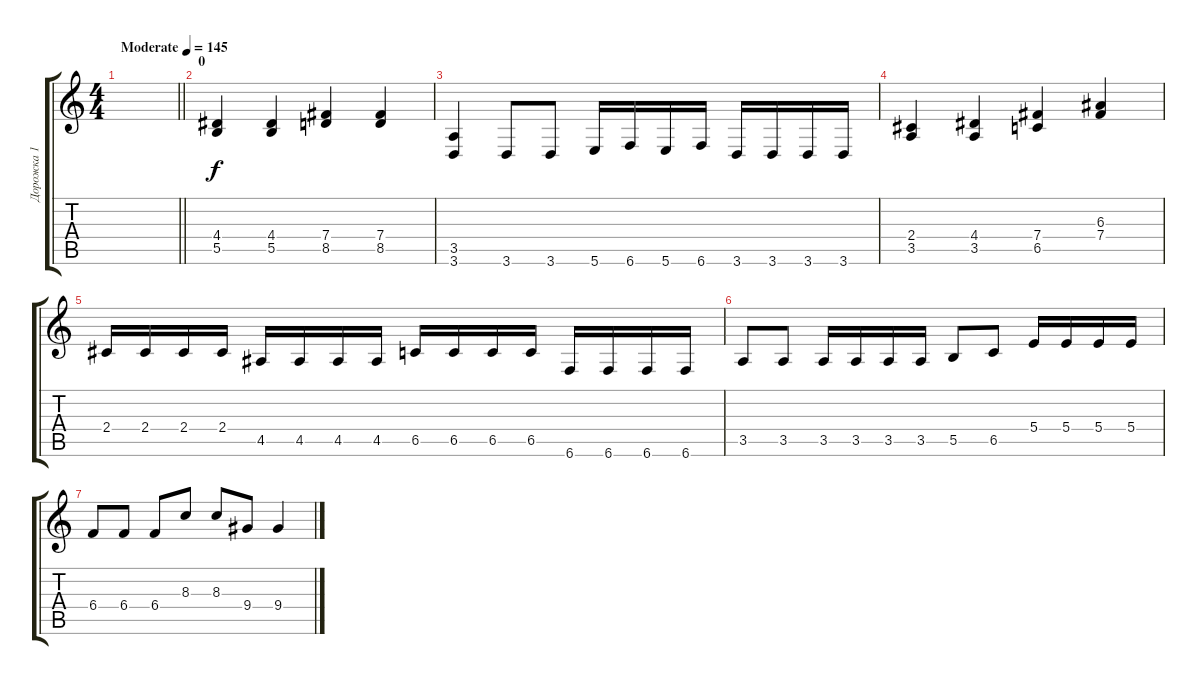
\track ("Дорожка 1" "Дорожка 1") {instrument distortionguitar}
\staff {score tabs}
\tuning (Db4 Ab3 E3 B2 Gb2 B1) {hide}
\ts (4 4)
\tempo (145 "Moderate")
\clef g2
\barLineRight lightlight
\ks c
|
\section ("" "0")
(4.4 5.5).4 (4.4 5.5).4 (7.4 8.5).4 (7.4 8.5).4 |
(3.5 3.6).4 3.6.8 3.6.8 5.6.16 6.6.16 5.6.16 6.6.16 3.6.16 3.6.16 3.6.16 3.6.16 |
(2.4 3.5).4 (4.4 3.5).4 (7.4 6.5).4 (6.3 7.4).4 |
2.4.16 2.4.16 2.4.16 2.4.16 4.5.16 4.5.16 4.5.16 4.5.16 6.5.16 6.5.16 6.5.16 6.5.16 6.6.16 6.6.16 6.6.16 6.6.16 |
3.5.8 3.5.8 3.5.16 3.5.16 3.5.16 3.5.16 5.5.8 6.5.8 5.4.16 5.4.16 5.4.16 5.4.16 |
6.4.8 6.4.8 6.4.8 8.3.8 8.3.8 9.4.8 9.4.4
